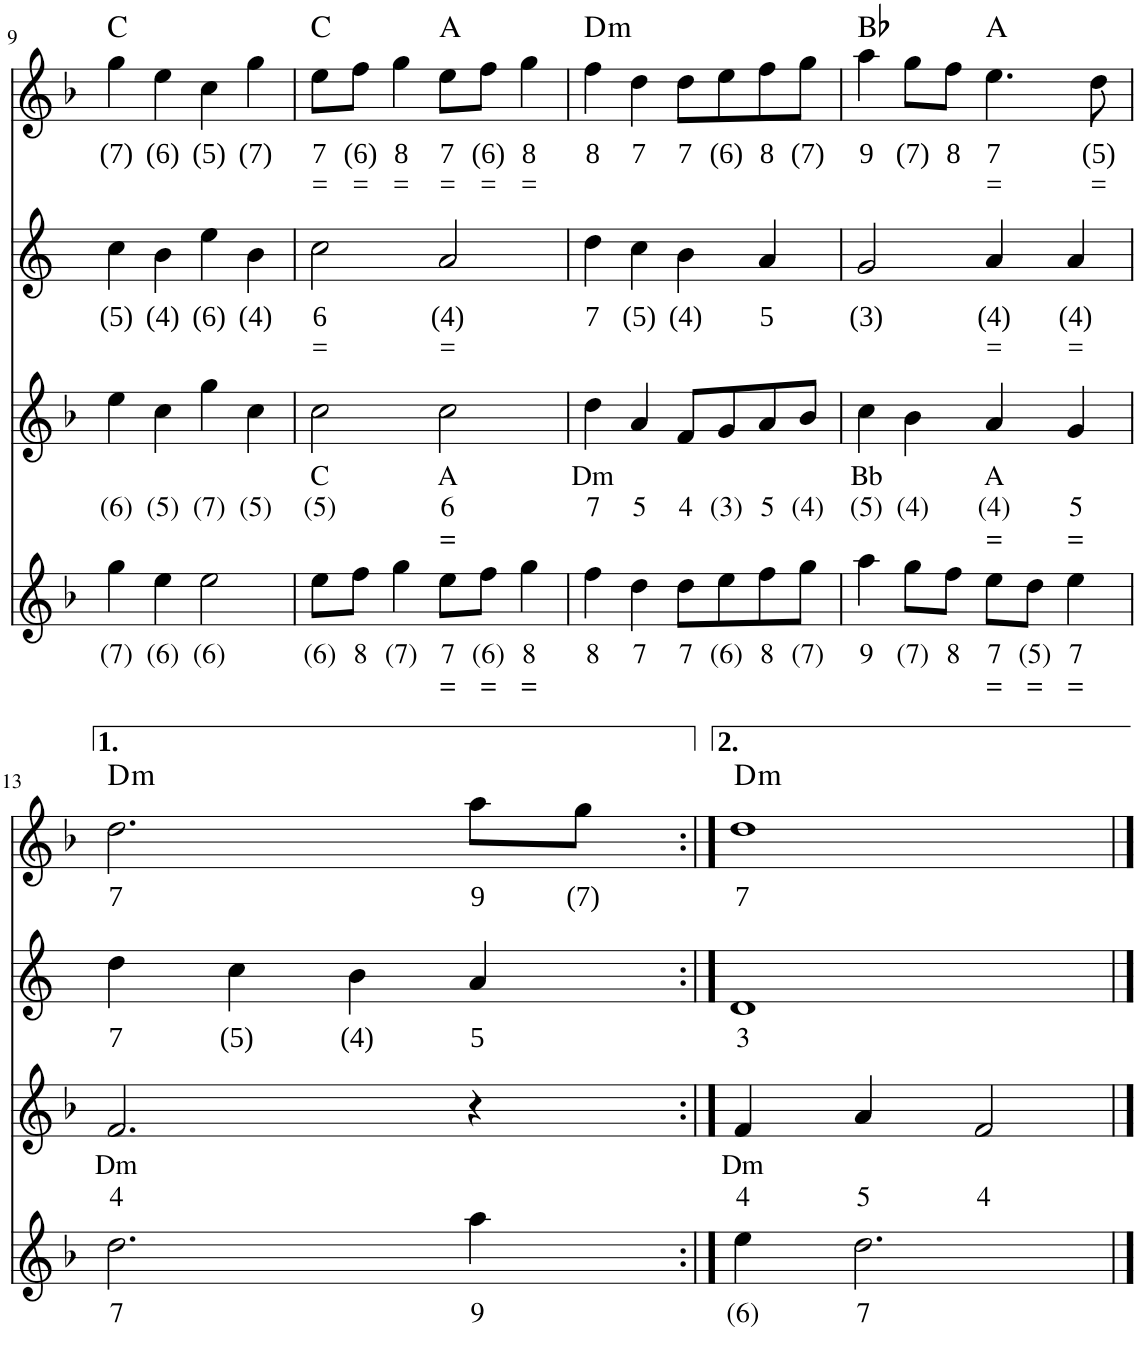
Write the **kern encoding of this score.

**kern	**text	**text	**kern	**text	**text	**text	**kern	**text	**text	**kern	**text	**text	**harte
*part4	*part4	*part4	*part3	*part3	*part3	*part3	*part2	*part2	*part2	*part1	*part1	*part1	*part1
*staff4	*staff4	*staff4	*staff3	*staff3	*staff3	*staff3	*staff2	*staff2	*staff2	*staff1	*staff1	*staff1	*
*I"Viool	*	*	*I"Viool	*	*	*	*I"Voice	*	*	*I"Voice	*	*	*
!!LO:PB:g=z
*clefG2	*	*	*clefG2	*	*	*	*clefG2	*	*	*clefG2	*	*	*
*k[b-]	*	*	*k[b-]	*	*	*	*k[]	*	*	*k[b-]	*	*	*
*M4/4	*	*	*M4/4	*	*	*	*M4/4	*	*	*M4/4	*	*	*
=9	=9	=9	=9	=9	=9	=9	=9	=9	=9	=9	=9	=9	=9
!	!LO:LY:b	!	!	!	!LO:LY:b	!	!	!LO:LY:b	!	!	!LO:LY:b	!	!
4gg\	(7)	.	4ee\	.	(6)	.	4cc\	(5)	.	4gg\	(7)	.	C:maj
!	!LO:LY:b	!	!	!	!LO:LY:b	!	!	!LO:LY:b	!	!	!LO:LY:b	!	!
4ee\	(6)	.	4cc\	.	(5)	.	4b\	(4)	.	4ee\	(6)	.	.
!	!LO:LY:b	!	!	!	!LO:LY:b	!	!	!LO:LY:b	!	!	!LO:LY:b	!	!
2ee\	(6)	.	4gg\	.	(7)	.	4ee\	(6)	.	4cc\	(5)	.	.
!	!	!	!	!	!LO:LY:b	!	!	!LO:LY:b	!	!	!LO:LY:b	!	!
.	.	.	4cc\	.	(5)	.	4b\	(4)	.	4gg\	(7)	.	.
=10	=10	=10	=10	=10	=10	=10	=10	=10	=10	=10	=10	=10	=10
!	!LO:LY:b	!	!	!LO:LY:b	!LO:LY:b	!	!	!LO:LY:b	!LO:LY:b	!	!LO:LY:b	!LO:LY:b	!
8ee\L	(6)	.	2cc\	C	(5)	.	2cc\	6	=	8ee\L	7	=	C:maj
!	!LO:LY:b	!	!	!	!	!	!	!	!	!	!LO:LY:b	!LO:LY:b	!
8ff\J	8	.	.	.	.	.	.	.	.	8ff\J	(6)	=	.
!	!LO:LY:b	!	!	!	!	!	!	!	!	!	!LO:LY:b	!LO:LY:b	!
4gg\	(7)	.	.	.	.	.	.	.	.	4gg\	8	=	.
!	!LO:LY:b	!LO:LY:b	!	!LO:LY:b	!LO:LY:b	!LO:LY:b	!	!LO:LY:b	!LO:LY:b	!	!LO:LY:b	!LO:LY:b	!
8ee\L	7	=	2cc\	A	6	=	2a/	(4)	=	8ee\L	7	=	A:maj
!	!LO:LY:b	!LO:LY:b	!	!	!	!	!	!	!	!	!LO:LY:b	!LO:LY:b	!
8ff\J	(6)	=	.	.	.	.	.	.	.	8ff\J	(6)	=	.
!	!LO:LY:b	!LO:LY:b	!	!	!	!	!	!	!	!	!LO:LY:b	!LO:LY:b	!
4gg\	8	=	.	.	.	.	.	.	.	4gg\	8	=	.
=11	=11	=11	=11	=11	=11	=11	=11	=11	=11	=11	=11	=11	=11
!	!LO:LY:b	!	!	!LO:LY:b	!LO:LY:b	!	!	!LO:LY:b	!	!	!LO:LY:b	!	!LO:H:kt=m
4ff\	8	.	4dd\	Dm	7	.	4dd\	7	.	4ff\	8	.	D:min
!	!LO:LY:b	!	!	!	!LO:LY:b	!	!	!LO:LY:b	!	!	!LO:LY:b	!	!
4dd\	7	.	4a/	.	5	.	4cc\	(5)	.	4dd\	7	.	.
!	!LO:LY:b	!	!	!	!LO:LY:b	!	!	!LO:LY:b	!	!	!LO:LY:b	!	!
8dd\L	7	.	8f/L	.	4	.	4b\	(4)	.	8dd\L	7	.	.
!	!LO:LY:b	!	!	!	!LO:LY:b	!	!	!	!	!	!LO:LY:b	!	!
8ee\	(6)	.	8g/	.	(3)	.	.	.	.	8ee\	(6)	.	.
!	!LO:LY:b	!	!	!	!LO:LY:b	!	!	!LO:LY:b	!	!	!LO:LY:b	!	!
8ff\	8	.	8a/	.	5	.	4a/	5	.	8ff\	8	.	.
!	!LO:LY:b	!	!	!	!LO:LY:b	!	!	!	!	!	!LO:LY:b	!	!
8gg\J	(7)	.	8b-/J	.	(4)	.	.	.	.	8gg\J	(7)	.	.
=12	=12	=12	=12	=12	=12	=12	=12	=12	=12	=12	=12	=12	=12
!	!LO:LY:b	!	!	!LO:LY:b	!LO:LY:b	!	!	!LO:LY:b	!	!	!LO:LY:b	!	!
4aa\	9	.	4cc\	Bb	(5)	.	2g/	(3)	.	4aa\	9	.	Bb:maj
!	!LO:LY:b	!	!	!	!LO:LY:b	!	!	!	!	!	!LO:LY:b	!	!
8gg\L	(7)	.	4b-\	.	(4)	.	.	.	.	8gg\L	(7)	.	.
!	!LO:LY:b	!	!	!	!	!	!	!	!	!	!LO:LY:b	!	!
8ff\J	8	.	.	.	.	.	.	.	.	8ff\J	8	.	.
!	!LO:LY:b	!LO:LY:b	!	!LO:LY:b	!LO:LY:b	!LO:LY:b	!	!LO:LY:b	!LO:LY:b	!	!LO:LY:b	!LO:LY:b	!
8ee\L	7	=	4a/	A	(4)	=	4a/	(4)	=	4.ee\	7	=	A:maj
!	!LO:LY:b	!LO:LY:b	!	!	!	!	!	!	!	!	!	!	!
8dd\J	(5)	=	.	.	.	.	.	.	.	.	.	.	.
!	!LO:LY:b	!LO:LY:b	!	!	!LO:LY:b	!LO:LY:b	!	!LO:LY:b	!LO:LY:b	!	!	!	!
4ee\	7	=	4g/	.	5	=	4a/	(4)	=	.	.	.	.
!	!	!	!	!	!	!	!	!	!	!	!LO:LY:b	!LO:LY:b	!
.	.	.	.	.	.	.	.	.	.	8dd\	(5)	=	.
!!LO:LB:g=z
=13	=13	=13	=13	=13	=13	=13	=13	=13	=13	=13	=13	=13	=13
!	!LO:LY:b	!	!	!LO:LY:b	!LO:LY:b	!	!	!LO:LY:b	!	!	!LO:LY:b	!	!LO:H:kt=m
2.dd\	7	.	2.f/	Dm	4	.	4dd\	7	.	2.dd\	7	.	D:min
!	!	!	!	!	!	!	!	!LO:LY:b	!	!	!	!	!
.	.	.	.	.	.	.	4cc\	(5)	.	.	.	.	.
!	!	!	!	!	!	!	!	!LO:LY:b	!	!	!	!	!
.	.	.	.	.	.	.	4b\	(4)	.	.	.	.	.
!	!LO:LY:b	!	!	!	!	!	!	!LO:LY:b	!	!	!LO:LY:b	!	!
4aa\	9	.	4r	.	.	.	4a/	5	.	8aa\L	9	.	.
!	!	!	!	!	!	!	!	!	!	!	!LO:LY:b	!	!
.	.	.	.	.	.	.	.	.	.	8gg\J	(7)	.	.
=14:|!	=14:|!	=14:|!	=14:|!	=14:|!	=14:|!	=14:|!	=14:|!	=14:|!	=14:|!	=14:|!	=14:|!	=14:|!	=14:|!
!	!LO:LY:b	!	!	!LO:LY:b	!LO:LY:b	!	!	!LO:LY:b	!	!	!LO:LY:b	!	!LO:H:kt=m
4ee\	(6)	.	4f/	Dm	4	.	1d	3	.	1dd	7	.	D:min
!	!LO:LY:b	!	!	!	!LO:LY:b	!	!	!	!	!	!	!	!
2.dd\	7	.	4a/	.	5	.	.	.	.	.	.	.	.
!	!	!	!	!	!LO:LY:b	!	!	!	!	!	!	!	!
.	.	.	2f/	.	4	.	.	.	.	.	.	.	.
==	==	==	==	==	==	==	==	==	==	==	==	==	==
*-	*-	*-	*-	*-	*-	*-	*-	*-	*-	*-	*-	*-	*-
